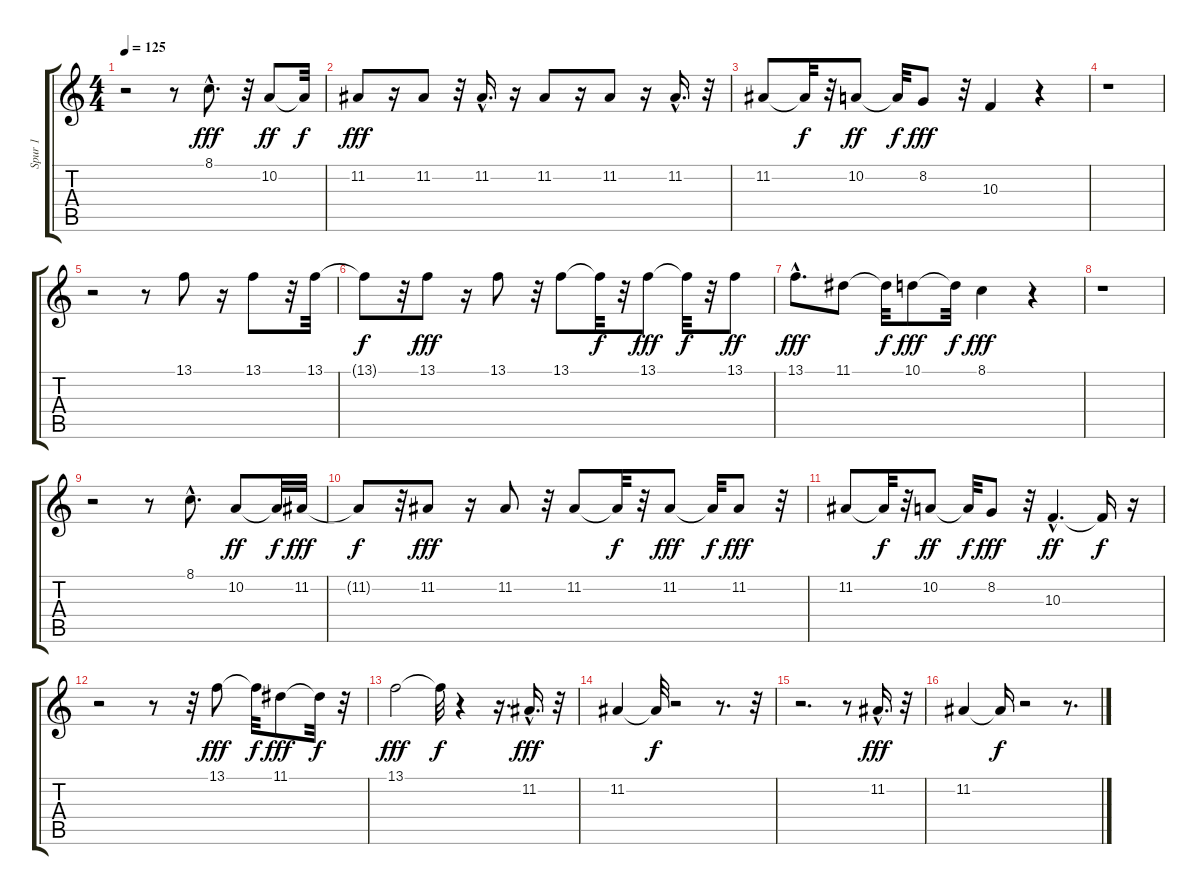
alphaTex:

\track ("Spur 1" "Spur 1") {instrument clarinet}
\staff {score tabs}
\tuning (E4 B3 G3 D3 A2 E2) {hide}
\ts (4 4)
\tempo 125
\clef g2
\ks c
r.2{dy f} r.8 8.1{hac}.8{d dy fff} r.32 10.2.8{dy ff} 10.2{t}.32{dy f} |
11.2.8{dy fff} r.16 11.2.8 r.32 11.2{hac}.16{d} r.16 11.2.8 r.16 11.2.8 r.16 11.2{hac}.16{d} r.32 |
11.2.8 11.2{t}.32{dy f} r.32 10.2.8{dy ff} 10.2{t}.32{dy f} 8.2.8{dy fff} r.32 10.3.4 r.4 |
r.1 |
r.2 r.8 13.1.8 r.16 13.1.8 r.32 13.1.32 |
13.1{t}.8{dy f} r.32 13.1.8{dy fff} r.16 13.1.8 r.32 13.1.8 13.1{t}.32{dy f} r.32 13.1.8{dy fff} 13.1{t}.32{dy f} r.32 13.1.8{dy ff} |
13.1{hac}.8{d dy fff} 11.1.8 11.1{t}.32{dy f} 10.1.8{dy fff} 10.1{t}.32{dy f} 8.1.4{dy fff} r.4 |
r.1 |
r.2 r.8 8.1{hac}.8{d} 10.2.8{dy ff} 10.2{t}.32{dy f} 11.2.32{dy fff} |
11.2{t}.8{dy f} r.32 11.2.8{dy fff} r.16 11.2.8 r.32 11.2.8 11.2{t}.32{dy f} r.32 11.2.8{dy fff} 11.2{t}.32{dy f} 11.2.8{dy fff} r.32 |
11.2.8 11.2{t}.32{dy f} r.32 10.2.8{dy ff} 10.2{t}.32{dy f} 8.2.8{dy fff} r.32 10.3{hac}.4{d dy ff} 10.3{t}.16{dy f} r.16 |
r.2 r.8 r.32 13.1.8{dy fff} 13.1{t}.32{dy f} 11.1.8{dy fff} 11.1{t}.32{dy f} r.32 |
13.1.2{dy fff} 13.1{t}.32{dy f} r.4 r.16{d} 11.2{hac}.16{d dy fff} r.32 |
11.2.4 11.2{t}.32{dy f} r.2 r.8{d} r.32 |
r.2{d} r.8 11.2{hac}.16{d dy fff} r.32 |
11.2.4 11.2{t}.16{dy f} r.2 r.8{d}
